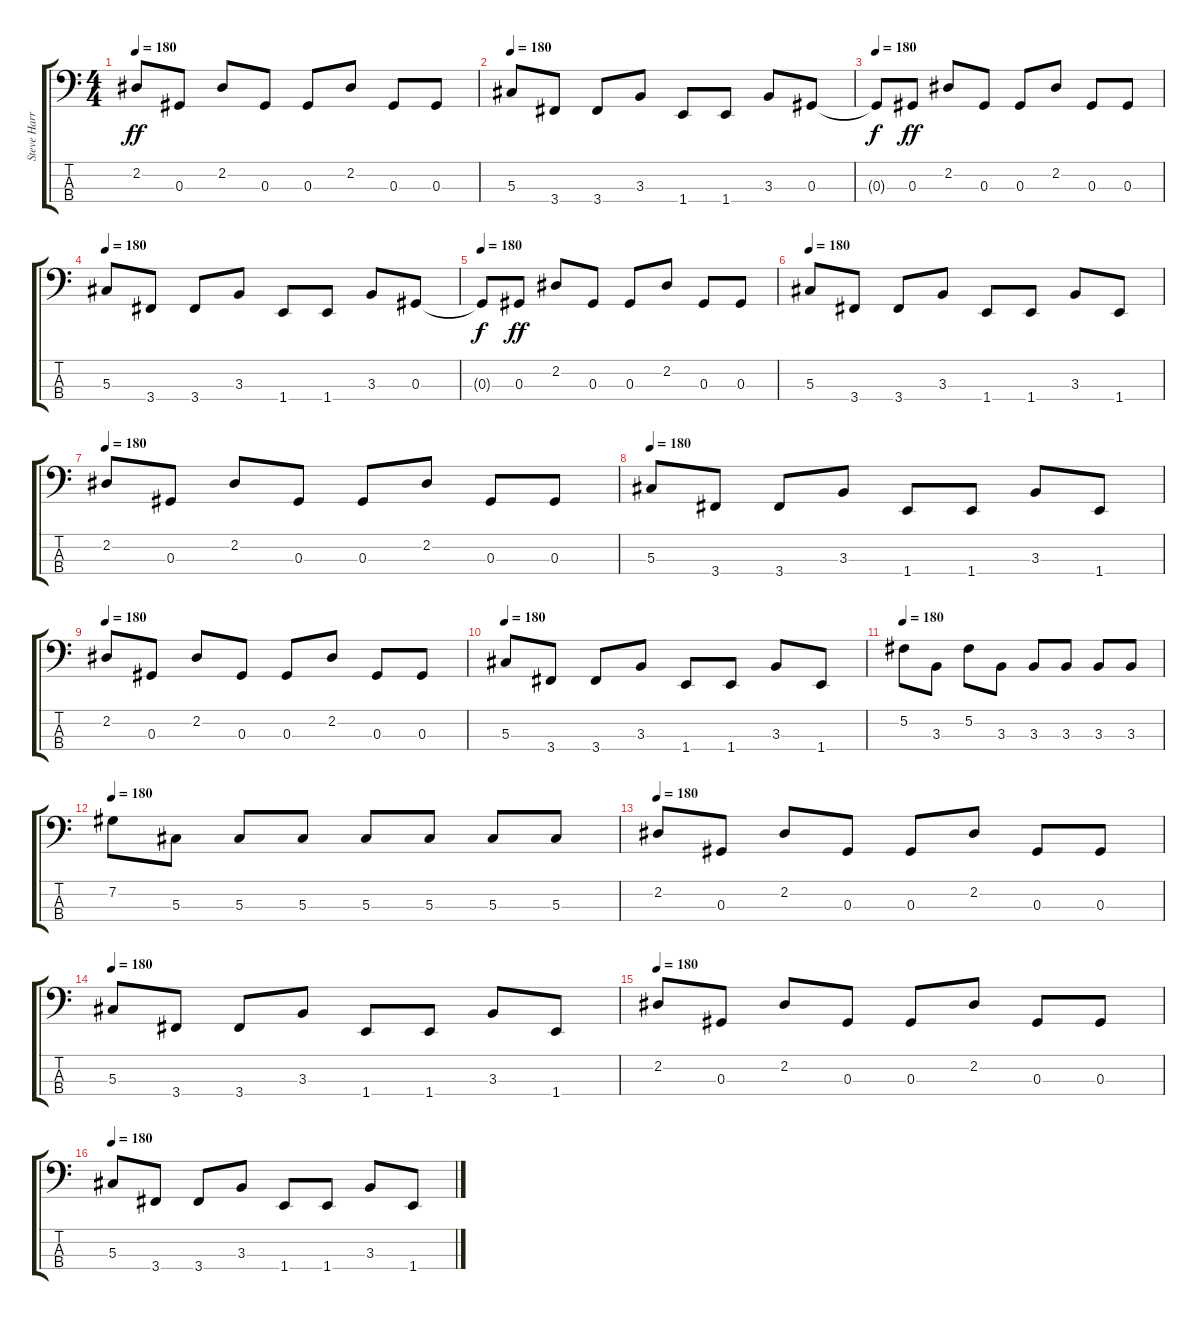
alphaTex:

\track ("Steve Harris" "Steve Harr") {instrument electricbassfinger}
\staff {score tabs}
\tuning (Gb2 Db2 Ab1 Eb1) {hide}
\ts (4 4)
\tempo 180
\clef f4
\ks c
2.2.8{dy ff} 0.3.8 2.2.8 0.3.8 0.3.8 2.2.8 0.3.8 0.3.8 |
\tempo 180
5.3.8 3.4.8 3.4.8 3.3.8 1.4.8 1.4.8 3.3.8 0.3.8 |
\tempo 180
0.3{t}.8{dy f} 0.3.8{dy ff} 2.2.8 0.3.8 0.3.8 2.2.8 0.3.8 0.3.8 |
\tempo 180
5.3.8 3.4.8 3.4.8 3.3.8 1.4.8 1.4.8 3.3.8 0.3.8 |
\tempo 180
0.3{t}.8{dy f} 0.3.8{dy ff} 2.2.8 0.3.8 0.3.8 2.2.8 0.3.8 0.3.8 |
\tempo 180
5.3.8 3.4.8 3.4.8 3.3.8 1.4.8 1.4.8 3.3.8 1.4.8 |
\tempo 180
2.2.8 0.3.8 2.2.8 0.3.8 0.3.8 2.2.8 0.3.8 0.3.8 |
\tempo 180
5.3.8 3.4.8 3.4.8 3.3.8 1.4.8 1.4.8 3.3.8 1.4.8 |
\tempo 180
2.2.8 0.3.8 2.2.8 0.3.8 0.3.8 2.2.8 0.3.8 0.3.8 |
\tempo 180
5.3.8 3.4.8 3.4.8 3.3.8 1.4.8 1.4.8 3.3.8 1.4.8 |
\tempo 180
5.2.8 3.3.8 5.2.8 3.3.8 3.3.8 3.3.8 3.3.8 3.3.8 |
\tempo 180
7.2.8 5.3.8 5.3.8 5.3.8 5.3.8 5.3.8 5.3.8 5.3.8 |
\tempo 180
2.2.8 0.3.8 2.2.8 0.3.8 0.3.8 2.2.8 0.3.8 0.3.8 |
\tempo 180
5.3.8 3.4.8 3.4.8 3.3.8 1.4.8 1.4.8 3.3.8 1.4.8 |
\tempo 180
2.2.8 0.3.8 2.2.8 0.3.8 0.3.8 2.2.8 0.3.8 0.3.8 |
\tempo 180
5.3.8 3.4.8 3.4.8 3.3.8 1.4.8 1.4.8 3.3.8 1.4.8
